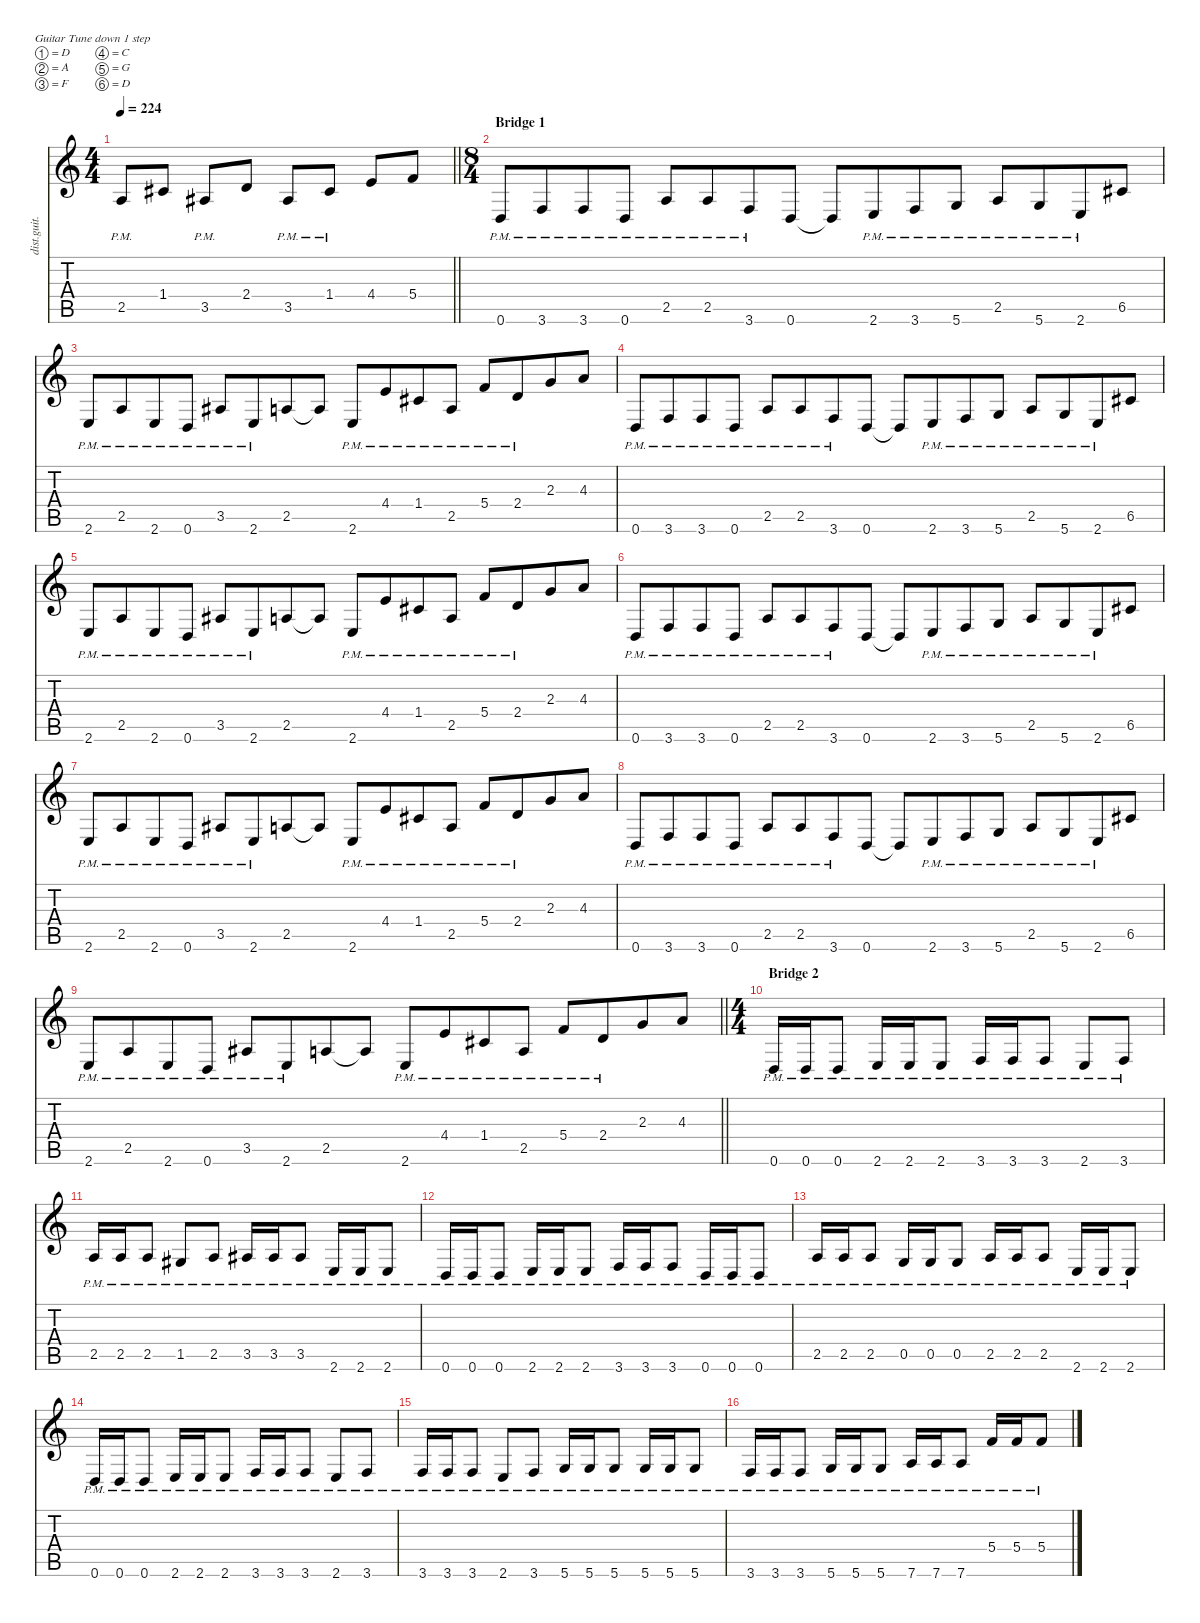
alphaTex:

\defaultSystemsLayout 4
\hideDynamics
\bracketExtendMode nobrackets
\otherSystemsTrackNameOrientation horizontal
\track ("Left Guitar" "dist.guit.") {instrument distortionguitar}
\staff {score tabs}
\tuning (D4 A3 F3 C3 G2 D2)
\ts (4 4)
\tempo 224
\clef g2
\barLineRight lightlight
\ks c
2.5{pm}.8{dy f beam Up} 1.4{acc #}.8{beam Up} 3.5{pm acc #}.8{beam Up} 2.4.8{beam Up} 3.5{pm acc #}.8{beam Up} 1.4{pm acc #}.8{beam Up} 4.4.8{beam Up} 5.4.8{beam Up} |
\ts (8 4)
\beaming (8 4 4 4 4)
\section ("" "Bridge 1")
0.6{pm}.8{beam Up} 3.6{pm}.8{beam Up} 3.6{pm}.8{beam Up} 0.6{pm}.8{beam Up} 2.5{pm}.8{beam Up} 2.5{pm}.8{beam Up} 3.6{pm}.8{beam Up} 0.6.8{beam Up} 0.6{t}.8{beam Up} 2.6{pm}.8{beam Up} 3.6{pm}.8{beam Up} 5.6{pm}.8{beam Up} 2.5{pm}.8{beam Up} 5.6{pm}.8{beam Up} 2.6{pm}.8{beam Up} 6.5{acc #}.8{beam Up} |
2.6{pm}.8{beam Up} 2.5{pm}.8{beam Up} 2.6{pm}.8{beam Up} 0.6{pm}.8{beam Up} 3.5{pm acc #}.8{beam Up} 2.6{pm}.8{beam Up} 2.5.8{beam Up} 2.5{t}.8{beam Up} 2.6{pm}.8{beam Up} 4.4{pm}.8{beam Up} 1.4{pm acc #}.8{beam Up} 2.5{pm}.8{beam Up} 5.4{pm}.8{beam Up} 2.4{pm}.8{beam Up} 2.3.8{beam Up} 4.3.8{beam Up} |
0.6{pm}.8{beam Up} 3.6{pm}.8{beam Up} 3.6{pm}.8{beam Up} 0.6{pm}.8{beam Up} 2.5{pm}.8{beam Up} 2.5{pm}.8{beam Up} 3.6{pm}.8{beam Up} 0.6.8{beam Up} 0.6{t}.8{beam Up} 2.6{pm}.8{beam Up} 3.6{pm}.8{beam Up} 5.6{pm}.8{beam Up} 2.5{pm}.8{beam Up} 5.6{pm}.8{beam Up} 2.6{pm}.8{beam Up} 6.5{acc #}.8{beam Up} |
2.6{pm}.8{beam Up} 2.5{pm}.8{beam Up} 2.6{pm}.8{beam Up} 0.6{pm}.8{beam Up} 3.5{pm acc #}.8{beam Up} 2.6{pm}.8{beam Up} 2.5.8{beam Up} 2.5{t}.8{beam Up} 2.6{pm}.8{beam Up} 4.4{pm}.8{beam Up} 1.4{pm acc #}.8{beam Up} 2.5{pm}.8{beam Up} 5.4{pm}.8{beam Up} 2.4{pm}.8{beam Up} 2.3.8{beam Up} 4.3.8{beam Up} |
0.6{pm}.8{beam Up} 3.6{pm}.8{beam Up} 3.6{pm}.8{beam Up} 0.6{pm}.8{beam Up} 2.5{pm}.8{beam Up} 2.5{pm}.8{beam Up} 3.6{pm}.8{beam Up} 0.6.8{beam Up} 0.6{t}.8{beam Up} 2.6{pm}.8{beam Up} 3.6{pm}.8{beam Up} 5.6{pm}.8{beam Up} 2.5{pm}.8{beam Up} 5.6{pm}.8{beam Up} 2.6{pm}.8{beam Up} 6.5{acc #}.8{beam Up} |
2.6{pm}.8{beam Up} 2.5{pm}.8{beam Up} 2.6{pm}.8{beam Up} 0.6{pm}.8{beam Up} 3.5{pm acc #}.8{beam Up} 2.6{pm}.8{beam Up} 2.5.8{beam Up} 2.5{t}.8{beam Up} 2.6{pm}.8{beam Up} 4.4{pm}.8{beam Up} 1.4{pm acc #}.8{beam Up} 2.5{pm}.8{beam Up} 5.4{pm}.8{beam Up} 2.4{pm}.8{beam Up} 2.3.8{beam Up} 4.3.8{beam Up} |
0.6{pm}.8{beam Up} 3.6{pm}.8{beam Up} 3.6{pm}.8{beam Up} 0.6{pm}.8{beam Up} 2.5{pm}.8{beam Up} 2.5{pm}.8{beam Up} 3.6{pm}.8{beam Up} 0.6.8{beam Up} 0.6{t}.8{beam Up} 2.6{pm}.8{beam Up} 3.6{pm}.8{beam Up} 5.6{pm}.8{beam Up} 2.5{pm}.8{beam Up} 5.6{pm}.8{beam Up} 2.6{pm}.8{beam Up} 6.5{acc #}.8{beam Up} |
\barLineRight lightlight
2.6{pm}.8{beam Up} 2.5{pm}.8{beam Up} 2.6{pm}.8{beam Up} 0.6{pm}.8{beam Up} 3.5{pm acc #}.8{beam Up} 2.6{pm}.8{beam Up} 2.5.8{beam Up} 2.5{t}.8{beam Up} 2.6{pm}.8{beam Up} 4.4{pm}.8{beam Up} 1.4{pm acc #}.8{beam Up} 2.5{pm}.8{beam Up} 5.4{pm}.8{beam Up} 2.4{pm}.8{beam Up} 2.3.8{beam Up} 4.3.8{beam Up} |
\ts (4 4)
\beaming (8 2 2 2 2)
\section ("" "Bridge 2")
0.6{pm}.16{beam Up} 0.6{pm}.16{beam Up} 0.6{pm}.8{beam Up} 2.6{pm}.16{beam Up} 2.6{pm}.16{beam Up} 2.6{pm}.8{beam Up} 3.6{pm}.16{beam Up} 3.6{pm}.16{beam Up} 3.6{pm}.8{beam Up} 2.6{pm}.8{beam Up} 3.6{pm}.8{beam Up} |
2.5{pm}.16{beam Up} 2.5{pm}.16{beam Up} 2.5{pm}.8{beam Up} 1.5{pm acc #}.8{beam Up} 2.5{pm}.8{beam Up} 3.5{pm acc #}.16{beam Up} 3.5{pm acc #}.16{beam Up} 3.5{pm acc #}.8{beam Up} 2.6{pm}.16{beam Up} 2.6{pm}.16{beam Up} 2.6{pm}.8{beam Up} |
0.6{pm}.16{beam Up} 0.6{pm}.16{beam Up} 0.6{pm}.8{beam Up} 2.6{pm}.16{beam Up} 2.6{pm}.16{beam Up} 2.6{pm}.8{beam Up} 3.6{pm}.16{beam Up} 3.6{pm}.16{beam Up} 3.6{pm}.8{beam Up} 0.6{pm}.16{beam Up} 0.6{pm}.16{beam Up} 0.6{pm}.8{beam Up} |
2.5{pm}.16{beam Up} 2.5{pm}.16{beam Up} 2.5{pm}.8{beam Up} 0.5{pm}.16{beam Up} 0.5{pm}.16{beam Up} 0.5{pm}.8{beam Up} 2.5{pm}.16{beam Up} 2.5{pm}.16{beam Up} 2.5{pm}.8{beam Up} 2.6{pm}.16{beam Up} 2.6{pm}.16{beam Up} 2.6{pm}.8{beam Up} |
0.6{pm}.16{beam Up} 0.6{pm}.16{beam Up} 0.6{pm}.8{beam Up} 2.6{pm}.16{beam Up} 2.6{pm}.16{beam Up} 2.6{pm}.8{beam Up} 3.6{pm}.16{beam Up} 3.6{pm}.16{beam Up} 3.6{pm}.8{beam Up} 2.6{pm}.8{beam Up} 3.6{pm}.8{beam Up} |
3.6{pm}.16{beam Up} 3.6{pm}.16{beam Up} 3.6{pm}.8{beam Up} 2.6{pm}.8{beam Up} 3.6{pm}.8{beam Up} 5.6{pm}.16{beam Up} 5.6{pm}.16{beam Up} 5.6{pm}.8{beam Up} 5.6{pm}.16{beam Up} 5.6{pm}.16{beam Up} 5.6{pm}.8{beam Up} |
3.6{pm}.16{beam Up} 3.6{pm}.16{beam Up} 3.6{pm}.8{beam Up} 5.6{pm}.16{beam Up} 5.6{pm}.16{beam Up} 5.6{pm}.8{beam Up} 7.6{pm}.16{beam Up} 7.6{pm}.16{beam Up} 7.6{pm}.8{beam Up} 5.4{pm}.16{beam Up} 5.4{pm}.16{beam Up} 5.4{pm}.8{beam Up}
